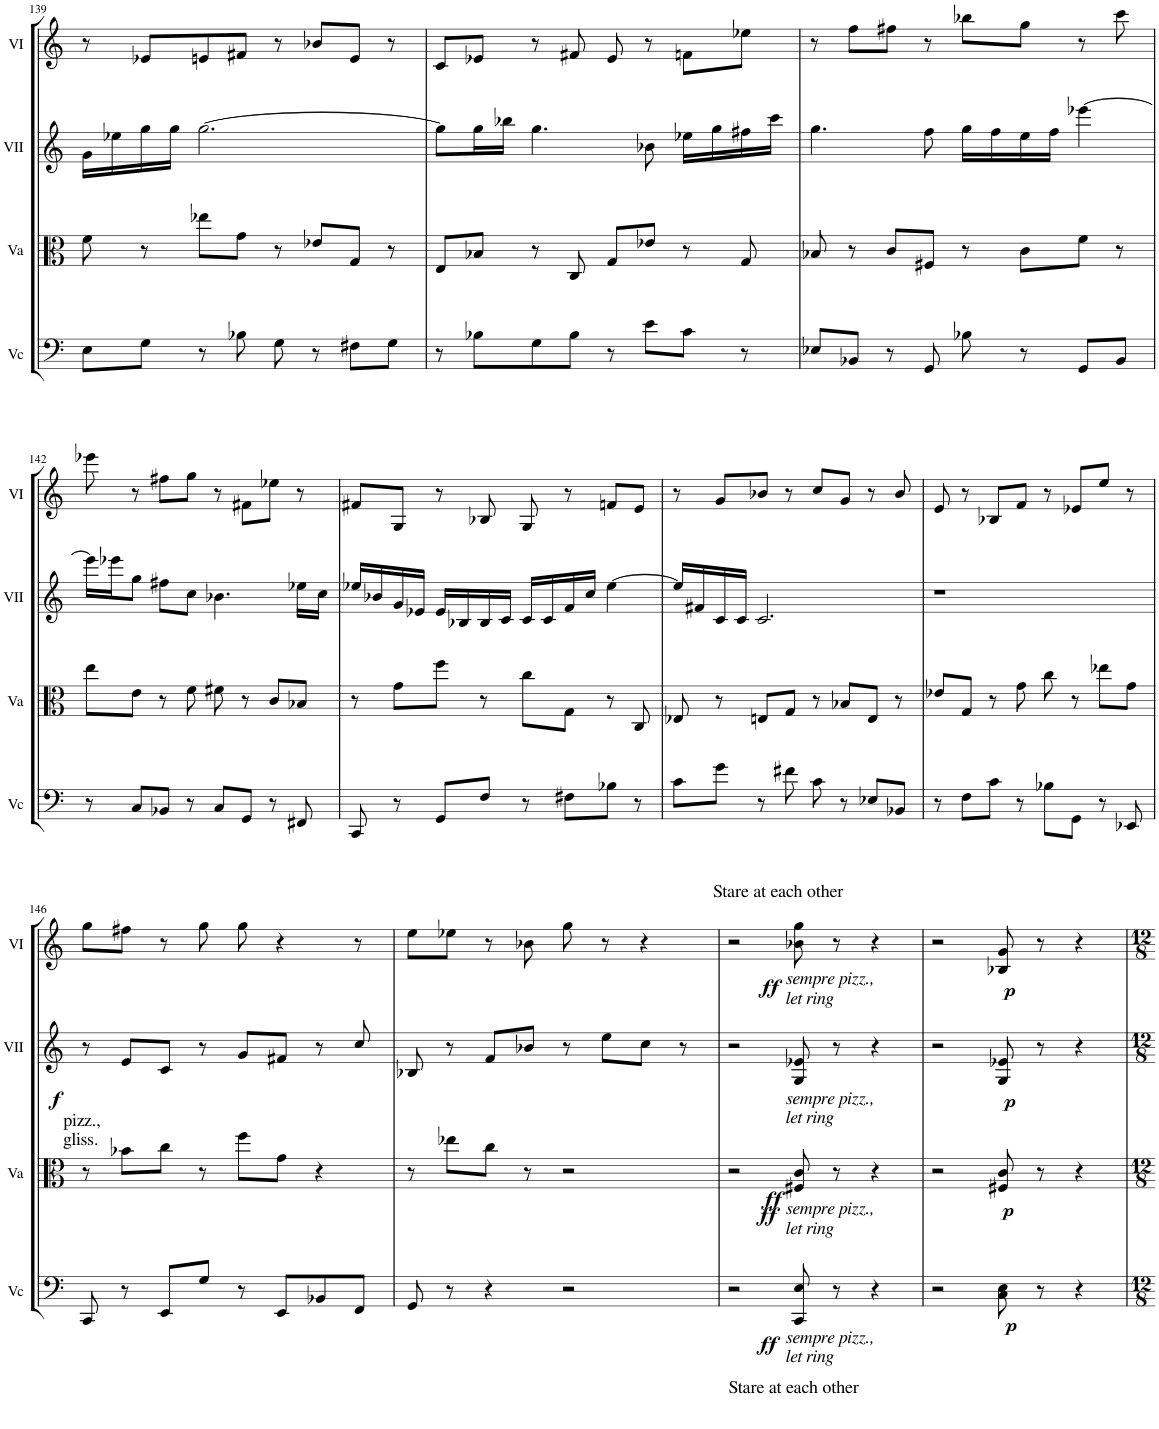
**kern	**dynam	**kern	**dynam	**kern	**dynam	**kern	**dynam
*part4	*part4	*part3	*part3	*part2	*part2	*part1	*part1
*staff4	*staff4	*staff3	*staff3	*staff2	*staff2	*staff1	*staff1
*I"Vc	*	*I"Va	*	*I"VII	*	*I"VI	*
*I'Vc	*	*I'Va	*	*I'VII	*	*I'VI	*
!!LO:PB:g=z
*clefF4	*	*clefC3	*	*clefG2	*	*clefG2	*
*k[]	*	*k[]	*	*k[]	*	*k[]	*
*M4/4	*	*M4/4	*	*M4/4	*	*M4/4	*
=139	=139	=139	=139	=139	=139	=139	=139
8E\L	.	8f\	.	16g\LL	.	8r	.
.	.	.	.	16ee-X\	.	.	.
8G\J	.	8r	.	16gg\	.	8e-X/L	.
.	.	.	.	16gg\JJ	.	.	.
8r	.	8ee-X\L	.	[2.gg\	.	8en/	.
8B-X\	.	8g\J	.	.	.	8f#X/J	.
8G\	.	8r	.	.	.	8r	.
8r	.	8e-X/L	.	.	.	8b-X/L	.
8F#X\L	.	8G/J	.	.	.	8e/J	.
8G\J	.	8r	.	.	.	8r	.
=140	=140	=140	=140	=140	=140	=140	=140
8r	.	8E/L	.	8gg\L]	.	8c/L	.
8B-X\L	.	8B-X/J	.	16gg\L	.	8e-X/J	.
.	.	.	.	16bb-X\JJ	.	.	.
8G\	.	8r	.	4.gg\	.	8r	.
8B-\J	.	8C/	.	.	.	8f#X/	.
8r	.	8G/L	.	.	.	8e-/	.
8e\L	.	8e-X/J	.	8b-X\	.	8r	.
8c\J	.	8r	.	16ee-X\LL	.	8fn\L	.
.	.	.	.	16gg\	.	.	.
8r	.	8G/	.	16ff#X\	.	8ee-X\J	.
.	.	.	.	16ccc\JJ	.	.	.
=141	=141	=141	=141	=141	=141	=141	=141
8E-X/L	.	8B-X/	.	4.gg\	.	8r	.
8BB-X/J	.	8r	.	.	.	8ff\L	.
8r	.	8c/L	.	.	.	8ff#X\J	.
8GG/	.	8F#X/J	.	8ff\	.	8r	.
8B-X\	.	8r	.	16gg\LL	.	8bb-X\L	.
.	.	.	.	16ff\	.	.	.
8r	.	8c\L	.	16ee\	.	8gg\J	.
.	.	.	.	16ff\JJ	.	.	.
8GG/L	.	8f\J	.	[4eee-X\	.	8r	.
8BB-/J	.	8r	.	.	.	8ccc\	.
!!LO:LB:g=z
=142	=142	=142	=142	=142	=142	=142	=142
8r	.	8ee\L	.	16eee-\LL]	.	8eee-X\	.
.	.	.	.	16eee-X\J	.	.	.
8C/L	.	8e\J	.	8gg\J	.	8r	.
8BB-X/J	.	8r	.	8ff#X\L	.	8ff#X\L	.
8r	.	8f\	.	8cc\J	.	8gg\J	.
8C/L	.	8f#X\	.	4.b-X\	.	8r	.
8GG/J	.	8r	.	.	.	8f#X\L	.
8r	.	8c/L	.	.	.	8ee-X\J	.
8FF#X/	.	8B-X/J	.	16ee-X\LL	.	8r	.
.	.	.	.	16cc\JJ	.	.	.
=143	=143	=143	=143	=143	=143	=143	=143
8CC/	.	8r	.	16ee-X/LL	.	8f#X/L	.
.	.	.	.	16b-X/	.	.	.
8r	.	8g\L	.	16g/	.	8G/J	.
.	.	.	.	16e-X/JJ	.	.	.
8GG/L	.	8ff\J	.	16e-/LL	.	8r	.
.	.	.	.	16B-X/	.	.	.
8F/J	.	8r	.	16B-/	.	8B-X/	.
.	.	.	.	16c/JJ	.	.	.
8r	.	8cc\L	.	16c/LL	.	8G/	.
.	.	.	.	16c/	.	.	.
8F#X\L	.	8G\J	.	16f/	.	8r	.
.	.	.	.	16cc/JJ	.	.	.
8B-X\J	.	8r	.	[4ee-\	.	8fn/L	.
8r	.	8C/	.	.	.	8e/J	.
=144	=144	=144	=144	=144	=144	=144	=144
8c\L	.	8E-X/	.	16ee-/LL]	.	8r	.
.	.	.	.	16f#X/	.	.	.
8g\J	.	8r	.	16c/	.	8g/L	.
.	.	.	.	16c/JJ	.	.	.
8r	.	8En/L	.	2.c/	.	8b-X/J	.
8f#X\	.	8G/J	.	.	.	8r	.
8c\	.	8r	.	.	.	8cc/L	.
8r	.	8B-X/L	.	.	.	8g/J	.
8E-X/L	.	8E/J	.	.	.	8r	.
8BB-X/J	.	8r	.	.	.	8b-/	.
=145	=145	=145	=145	=145	=145	=145	=145
8r	.	8e-X/L	.	1r	.	8e/	.
8F\L	.	8G/J	.	.	.	8r	.
8c\J	.	8r	.	.	.	8B-X/L	.
8r	.	8g\	.	.	.	8f/J	.
8B-X\L	.	8cc\	.	.	.	8r	.
8GG\J	.	8r	.	.	.	8e-X/L	.
8r	.	8ee-X\L	.	.	.	8ee/J	.
8EE-X/	.	8g\J	.	.	.	8r	.
!!LO:LB:g=z
=146	=146	=146	=146	=146	=146	=146	=146
!	!	!	!	!	!LO:DY:b	!	!
8CC/	.	8r	.	8r	f	8gg\L	.
!	!	!	!	!LO:TX:b:t=pizz.,	!	!	!
!	!	!	!	!LO:TX:b:t=gliss.	!	!	!
8r	.	8b-X\L	.	8e/L	.	8ff#X\J	.
8EE/L	.	8cc\J	.	8c/J	.	8r	.
8G/J	.	8r	.	8r	.	8gg\	.
8r	.	8ff\L	.	8g/L	.	8gg\	.
8EE/L	.	8g\J	.	8f#X/J	.	4r	.
8BB-X/	.	4r	.	8r	.	.	.
8FF/J	.	.	.	8cc/	.	8r	.
=147	=147	=147	=147	=147	=147	=147	=147
8GG/	.	8r	.	8B-X/	.	8ee\L	.
8r	.	8ee-X\L	.	8r	.	8ee-X\J	.
4r	.	8cc\J	.	8f/L	.	8r	.
.	.	8r	.	8b-X/J	.	8b-X\	.
2r	.	2r	.	8r	.	8gg\	.
.	.	.	.	8ee\L	.	8r	.
.	.	.	.	8cc\J	.	4r	.
.	.	.	.	8r	.	.	.
=148	=148	=148	=148	=148	=148	=148	=148
2r	.	2r	.	2r	.	2r	.
!	!	!	!	!	!	!LO:TX:b:i:t=sempre pizz.,	!
!	!	!	!	!	!	!LO:TX:b:t=let ring	!
!	!	!	!	!LO:TX:b:i:t=sempre pizz.,	!	!	!
!	!	!	!	!LO:TX:b:t=let ring	!	!	!
!	!	!LO:TX:b:i:t=sempre pizz.,	!	!	!	!	!
!	!	!LO:TX:b:t=let ring	!	!	!	!	!
!LO:TX:b:i:t=sempre pizz.,	!	!	!	!	!	!	!
!LO:TX:b:t=let ring	!	!	!	!	!	!	!
!LO:TX:b:t=Stare at each other	!	!	!	!	!	!	!
!	!LO:DY:b	!	!LO:DY:b	!	!	!	!
!	!	!	!LO:DY:n=1:b	!	!	!	!LO:DY:b
8CC/ 8E/	ff	8F#X/ 8c/	ff ff	8G/ 8e-X/	.	8b-X\ 8gg\	ff
8r	.	8r	.	8r	.	8r	.
4r	.	4r	.	4r	.	4r	.
=149	=149	=149	=149	=149	=149	=149	=149
!	!	!	!	!	!	!LO:TX:a:t=Stare at each other	!
2r	.	2r	.	2r	.	2r	.
!	!LO:DY:b	!	!LO:DY:b	!	!LO:DY:b	!	!LO:DY:b
8C\ 8E\	p	8F#X/ 8c/	p	8G/ 8e-X/	p	8B-X/ 8g/	p
8r	.	8r	.	8r	.	8r	.
4r	.	4r	.	4r	.	4r	.
=	=	=	=	=	=	=	=
*-	*-	*-	*-	*-	*-	*-	*-
